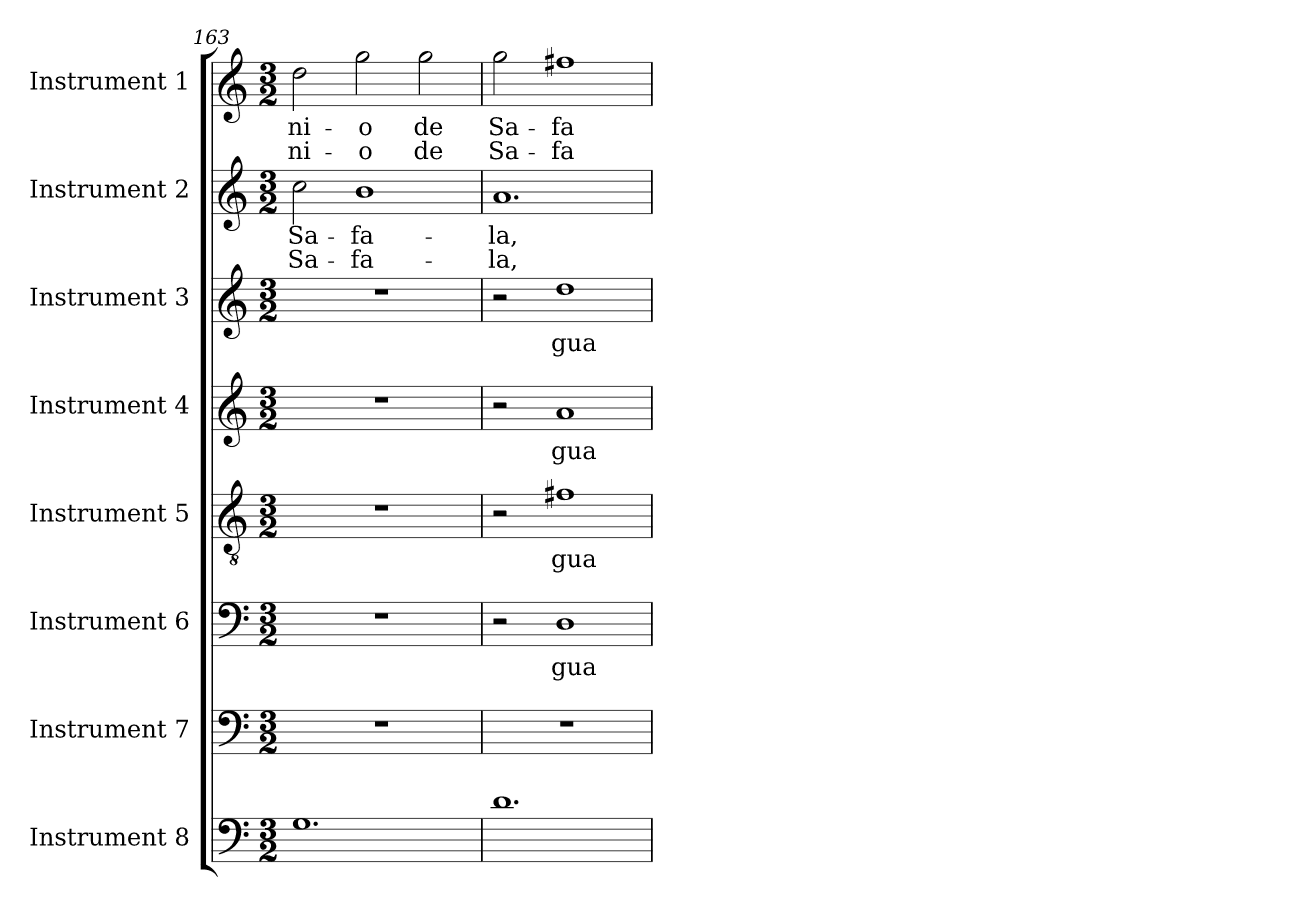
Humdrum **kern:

**kern	**kern	**kern	**text	**kern	**text	**kern	**text	**kern	**text	**kern	**text	**text	**kern	**text	**text
*part8	*part7	*part6	*part6	*part5	*part5	*part4	*part4	*part3	*part3	*part2	*part2	*part2	*part1	*part1	*part1
*staff8	*staff7	*staff6	*staff6	*staff5	*staff5	*staff4	*staff4	*staff3	*staff3	*staff2	*staff2	*staff2	*staff1	*staff1	*staff1
*I"Instrument 8	*I"Instrument 7	*I"Instrument 6	*	*I"Instrument 5	*	*I"Instrument 4	*	*I"Instrument 3	*	*I"Instrument 2	*	*	*I"Instrument 1	*	*
*clefF4	*clefF4	*clefF4	*	*clefGv2	*	*clefG2	*	*clefG2	*	*clefG2	*	*	*clefG2	*	*
*k[]	*k[]	*k[]	*	*k[]	*	*k[]	*	*k[]	*	*k[]	*	*	*k[]	*	*
*C:	*C:	*C:	*	*C:	*	*C:	*	*C:	*	*C:	*	*	*C:	*	*
*M3/2	*M3/2	*M3/2	*	*M3/2	*	*M3/2	*	*M3/2	*	*M3/2	*	*	*M3/2	*	*
=163	=163	=163	=163	=163	=163	=163	=163	=163	=163	=163	=163	=163	=163	=163	=163
!	!	!	!	!	!	!	!	!	!	!	!LO:LY:b:rj	!LO:LY:b:rj	!	!LO:LY:b:cj	!LO:LY:b:cj
1.G	1.r	1.r	.	1.r	.	1.r	.	1.r	.	2cc\	Sa-	-Sa-	2dd\	-ni-	-ni-
!	!	!	!	!	!	!	!	!	!	!	!LO:LY:b:rj	!LO:LY:b:rj	!	!LO:LY:b:cj	!LO:LY:b:cj
.	.	.	.	.	.	.	.	.	.	1b	-fa-	-fa-	2gg\	-o	o
!	!	!	!	!	!	!	!	!	!	!	!	!	!	!LO:LY:b:cj	!LO:LY:b:cj
.	.	.	.	.	.	.	.	.	.	.	.	.	2gg\	de	de
=164	=164	=164	=164	=164	=164	=164	=164	=164	=164	=164	=164	=164	=164	=164	=164
!	!	!	!	!	!	!	!	!	!	!	!LO:LY:b:rj	!LO:LY:b:rj	!	!LO:LY:b:cj	!LO:LY:b:cj
1.d	1.r	2r	.	2r	.	2r	.	2r	.	1.a	-la,	la,	2gg\	Sa-	-Sa-
!	!	!	!LO:LY:b:rj	!	!LO:LY:b:rj	!	!LO:LY:b:rj	!	!LO:LY:b:rj	!	!	!	!	!LO:LY:b:cj	!LO:LY:b:cj
.	.	1D	gua-	1f#X	gua-	1a	gua-	1dd	gua-	.	.	.	1ff#X	-fa-	-fa-
=	=	=	=	=	=	=	=	=	=	=	=	=	=	=	=
*-	*-	*-	*-	*-	*-	*-	*-	*-	*-	*-	*-	*-	*-	*-	*-
